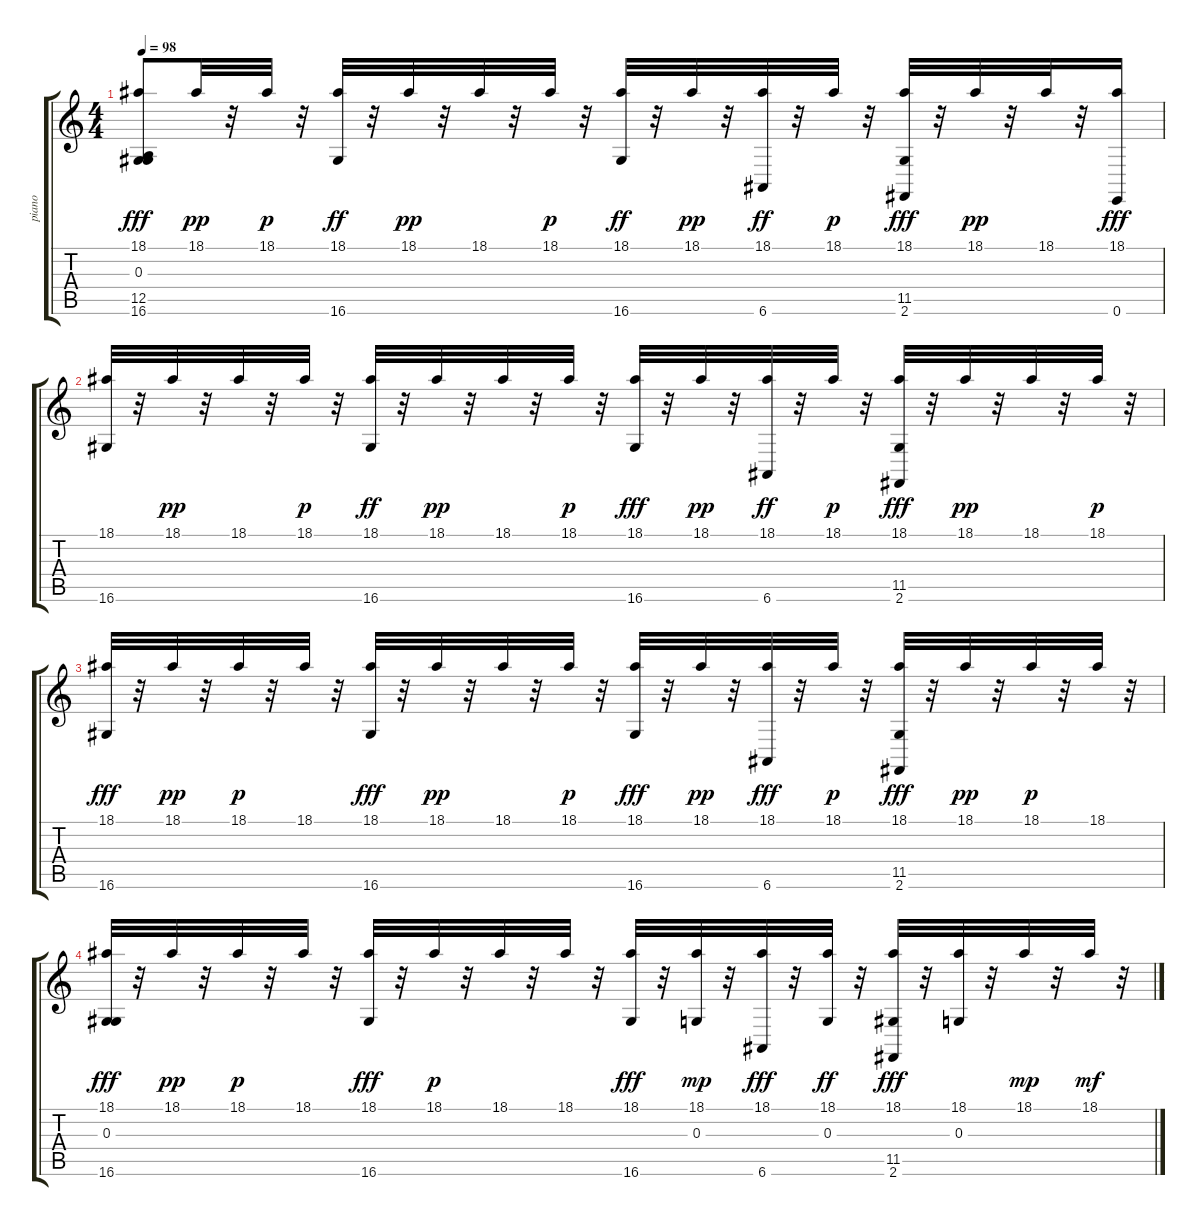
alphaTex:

\track ("piano" "piano") {instrument acousticgrandpiano}
\staff {score tabs}
\tuning (E4 B3 G3 D3 A2 E2) {hide}
\ts (4 4)
\tempo 98
\clef g2
\ks c
(18.1 0.3 12.5 16.6).8{dy fff instrument acousticgrandpiano} 18.1.32{dy pp} r.32 18.1.32{dy p} r.32 (18.1 16.6).32{dy ff} r.32 18.1.32{dy pp} r.32 18.1.32 r.32 18.1.32{dy p} r.32 (18.1 16.6).32{dy ff} r.32 18.1.32{dy pp} r.32 (18.1 6.6).32{dy ff} r.32 18.1.32{dy p} r.32 (18.1 11.5 2.6).32{dy fff} r.32 18.1.32{dy pp} r.32 18.1.32 r.32 (18.1 0.6).16{dy fff} |
(18.1 16.6).32 r.32 18.1.32{dy pp} r.32 18.1.32 r.32 18.1.32{dy p} r.32 (18.1 16.6).32{dy ff} r.32 18.1.32{dy pp} r.32 18.1.32 r.32 18.1.32{dy p} r.32 (18.1 16.6).32{dy fff} r.32 18.1.32{dy pp} r.32 (18.1 6.6).32{dy ff} r.32 18.1.32{dy p} r.32 (18.1 11.5 2.6).32{dy fff} r.32 18.1.32{dy pp} r.32 18.1.32 r.32 18.1.32{dy p} r.32 |
(18.1 16.6).32{dy fff} r.32 18.1.32{dy pp} r.32 18.1.32{dy p} r.32 18.1.32 r.32 (18.1 16.6).32{dy fff} r.32 18.1.32{dy pp} r.32 18.1.32 r.32 18.1.32{dy p} r.32 (18.1 16.6).32{dy fff} r.32 18.1.32{dy pp} r.32 (18.1 6.6).32{dy fff} r.32 18.1.32{dy p} r.32 (18.1 11.5 2.6).32{dy fff} r.32 18.1.32{dy pp} r.32 18.1.32{dy p} r.32 18.1.32 r.32 |
(18.1 0.3 16.6).32{dy fff} r.32 18.1.32{dy pp} r.32 18.1.32{dy p} r.32 18.1.32 r.32 (18.1 16.6).32{dy fff} r.32 18.1.32{dy p} r.32 18.1.32 r.32 18.1.32 r.32 (18.1 16.6).32{dy fff} r.32 (18.1 0.3).32{dy mp} r.32 (18.1 6.6).32{dy fff} r.32 (18.1 0.3).32{dy ff} r.32 (18.1 11.5 2.6).32{dy fff} r.32 (18.1 0.3).32 r.32 18.1.32{dy mp} r.32 18.1.32{dy mf} r.32
